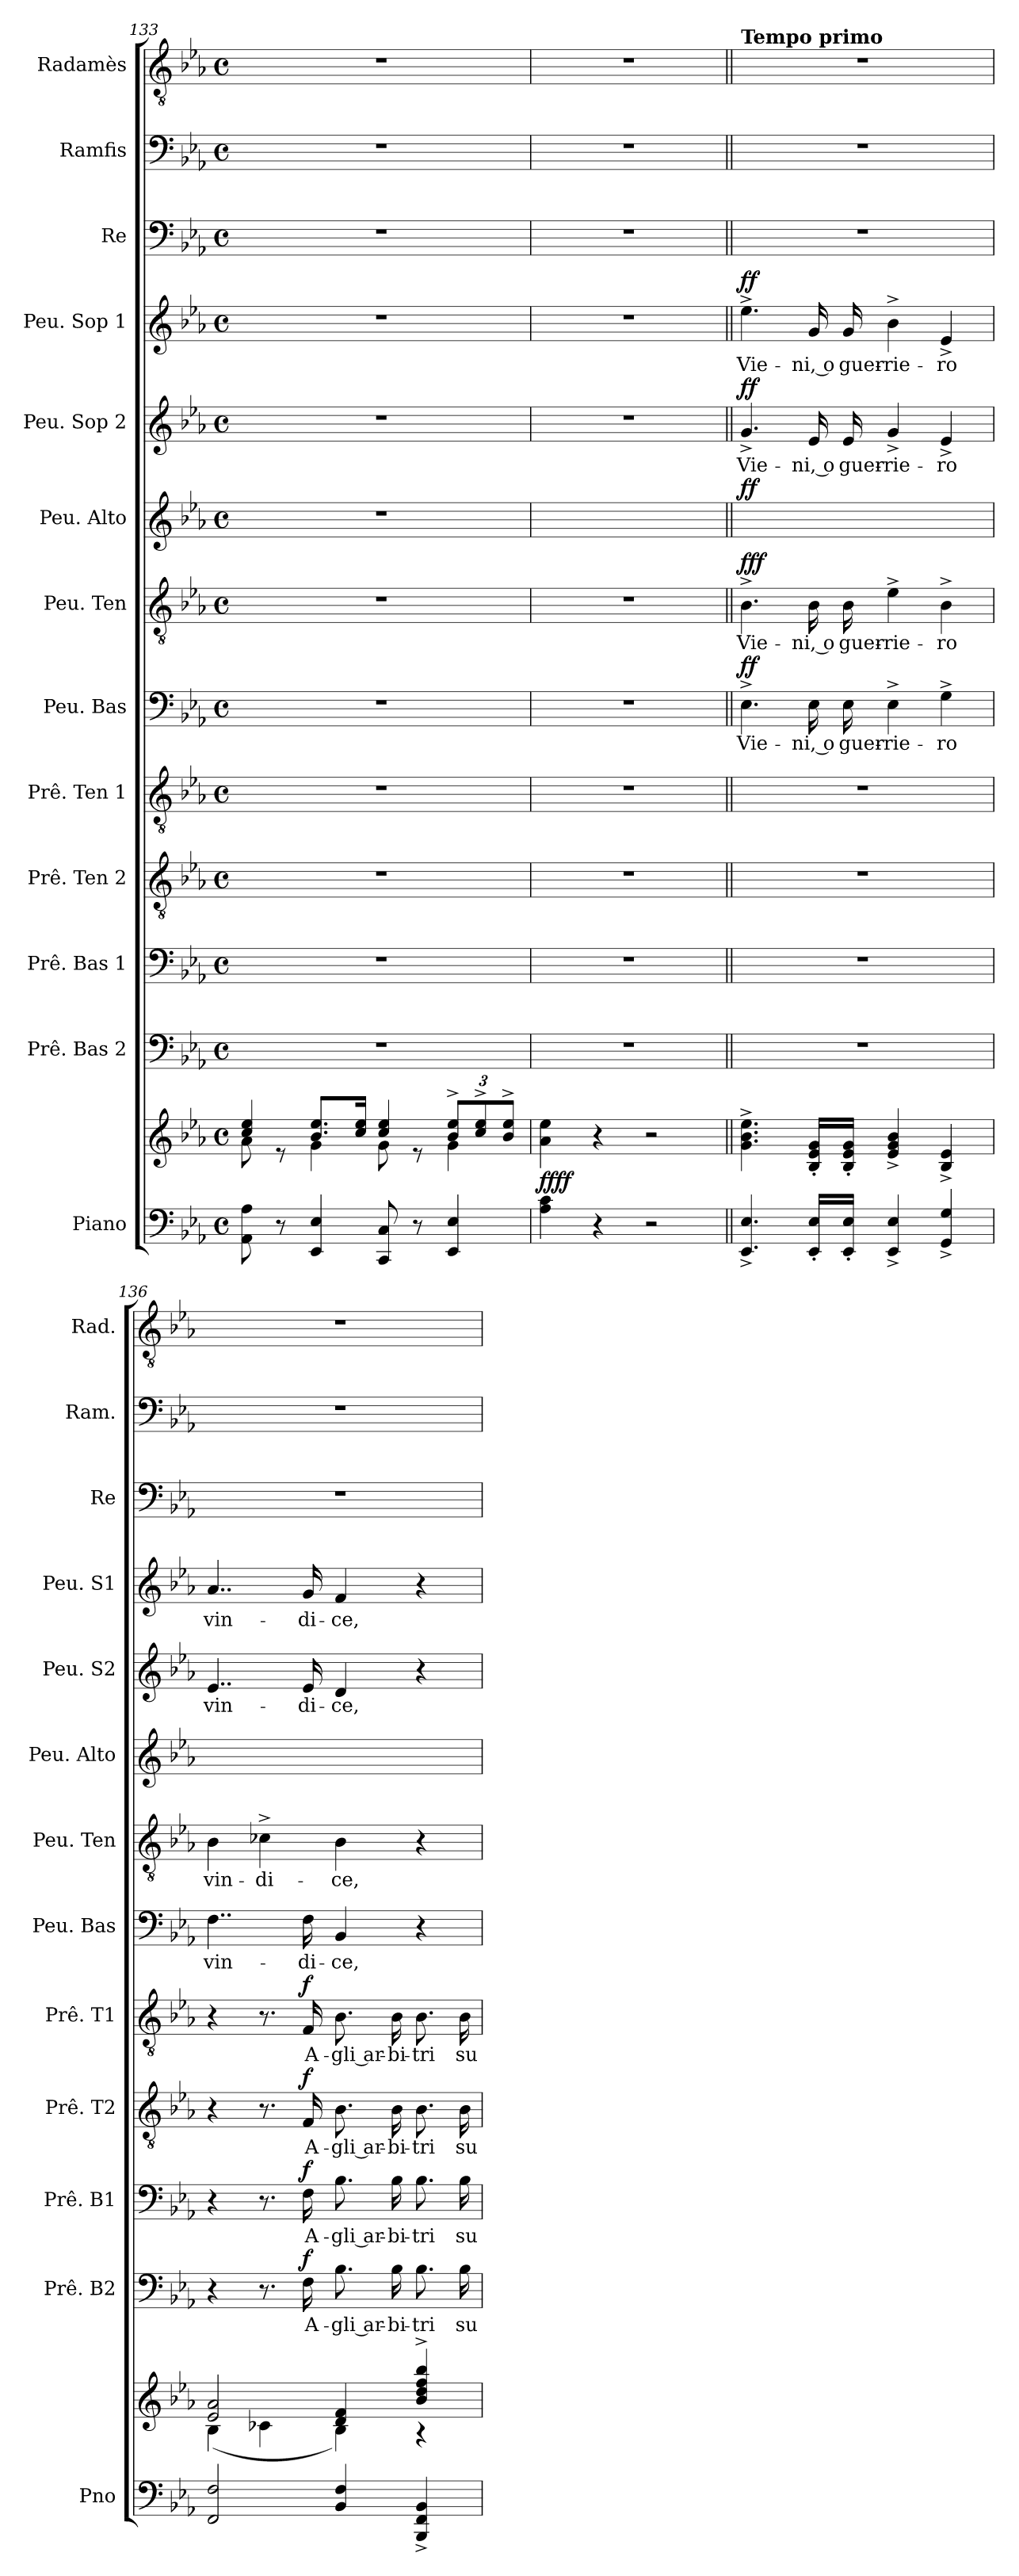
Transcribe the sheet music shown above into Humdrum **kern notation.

**kern	**kern	**dynam	**kern	**text	**dynam	**kern	**text	**dynam	**kern	**text	**dynam	**kern	**text	**dynam	**kern	**text	**dynam	**kern	**text	**dynam	**kern	**dynam	**kern	**text	**dynam	**kern	**text	**dynam	**kern	**kern	**kern
*part13	*part13	*part13	*part12	*part12	*part12	*part11	*part11	*part11	*part10	*part10	*part10	*part9	*part9	*part9	*part8	*part8	*part8	*part7	*part7	*part7	*part6	*part6	*part5	*part5	*part5	*part4	*part4	*part4	*part3	*part2	*part1
*staff14	*staff13	*staff13/14	*staff12	*staff12	*staff12	*staff11	*staff11	*staff11	*staff10	*staff10	*staff10	*staff9	*staff9	*staff9	*staff8	*staff8	*staff8	*staff7	*staff7	*staff7	*staff6	*staff6	*staff5	*staff5	*staff5	*staff4	*staff4	*staff4	*staff3	*staff2	*staff1
*I"Piano	*	*	*I"Prê. Bas 2	*	*	*I"Prê. Bas 1	*	*	*I"Prê. Ten 2	*	*	*I"Prê. Ten 1	*	*	*I"Peu. Bas	*	*	*I"Peu. Ten	*	*	*I"Peu. Alto	*	*I"Peu. Sop 2	*	*	*I"Peu. Sop 1	*	*	*I"Re	*I"Ramfis	*I"Radamès
*I'Pno	*	*	*I'Prê. B2	*	*	*I'Prê. B1	*	*	*I'Prê. T2	*	*	*I'Prê. T1	*	*	*I'Peu. Bas	*	*	*I'Peu. Ten	*	*	*I'Peu. Alto	*	*I'Peu. S2	*	*	*I'Peu. S1	*	*	*I'Re	*I'Ram.	*I'Rad.
*clefF4	*clefG2	*	*clefF4	*	*	*clefF4	*	*	*clefGv2	*	*	*clefGv2	*	*	*clefF4	*	*	*clefGv2	*	*	*clefG2	*	*clefG2	*	*	*clefG2	*	*	*clefF4	*clefF4	*clefGv2
*k[b-e-a-]	*k[b-e-a-]	*	*k[b-e-a-]	*	*	*k[b-e-a-]	*	*	*k[b-e-a-]	*	*	*k[b-e-a-]	*	*	*k[b-e-a-]	*	*	*k[b-e-a-]	*	*	*k[b-e-a-]	*	*k[b-e-a-]	*	*	*k[b-e-a-]	*	*	*k[b-e-a-]	*k[b-e-a-]	*k[b-e-a-]
*M4/4	*M4/4	*	*M4/4	*	*	*M4/4	*	*	*M4/4	*	*	*M4/4	*	*	*M4/4	*	*	*M4/4	*	*	*M4/4	*	*M4/4	*	*	*M4/4	*	*	*M4/4	*M4/4	*M4/4
*met(c)	*met(c)	*	*met(c)	*	*	*met(c)	*	*	*met(c)	*	*	*met(c)	*	*	*met(c)	*	*	*met(c)	*	*	*met(c)	*	*met(c)	*	*	*met(c)	*	*	*met(c)	*met(c)	*met(c)
=133	=133	=133	=133	=133	=133	=133	=133	=133	=133	=133	=133	=133	=133	=133	=133	=133	=133	=133	=133	=133	=133	=133	=133	=133	=133	=133	=133	=133	=133	=133	=133
*	*^	*	*	*	*	*	*	*	*	*	*	*	*	*	*	*	*	*	*	*	*	*	*	*	*	*	*	*	*	*	*
8AA-\ 8A-\	4cc/ 4ee-/	8a-\	.	1r	.	.	1r	.	.	1r	.	.	1r	.	.	1r	.	.	1r	.	.	1r	.	1r	.	.	1r	.	.	1r	1r	1r
8r	.	8r	.	.	.	.	.	.	.	.	.	.	.	.	.	.	.	.	.	.	.	.	.	.	.	.	.	.	.	.	.	.
4EE-/ 4E-/	8.b-/ 8.ee-/L	4g\	.	.	.	.	.	.	.	.	.	.	.	.	.	.	.	.	.	.	.	.	.	.	.	.	.	.	.	.	.	.
.	16cc/ 16ee-/Jk	.	.	.	.	.	.	.	.	.	.	.	.	.	.	.	.	.	.	.	.	.	.	.	.	.	.	.	.	.	.	.
8CC/ 8C/	4cc/ 4ee-/	8g\	.	.	.	.	.	.	.	.	.	.	.	.	.	.	.	.	.	.	.	.	.	.	.	.	.	.	.	.	.	.
8r	.	8r	.	.	.	.	.	.	.	.	.	.	.	.	.	.	.	.	.	.	.	.	.	.	.	.	.	.	.	.	.	.
*	*Xbrackettup	*	*	*	*	*	*	*	*	*	*	*	*	*	*	*	*	*	*	*	*	*	*	*	*	*	*	*	*	*	*	*
4EE-/ 4E-/	12b-/^ 12ee-/^L	4g\	.	.	.	.	.	.	.	.	.	.	.	.	.	.	.	.	.	.	.	.	.	.	.	.	.	.	.	.	.	.
.	12cc/^ 12ee-/^	.	.	.	.	.	.	.	.	.	.	.	.	.	.	.	.	.	.	.	.	.	.	.	.	.	.	.	.	.	.	.
.	12b-/^ 12ee-/^J	.	.	.	.	.	.	.	.	.	.	.	.	.	.	.	.	.	.	.	.	.	.	.	.	.	.	.	.	.	.	.
*	*v	*v	*	*	*	*	*	*	*	*	*	*	*	*	*	*	*	*	*	*	*	*	*	*	*	*	*	*	*	*	*	*
=134	=134	=134	=134	=134	=134	=134	=134	=134	=134	=134	=134	=134	=134	=134	=134	=134	=134	=134	=134	=134	=134	=134	=134	=134	=134	=134	=134	=134	=134	=134	=134
!	!	!LO:DY:a=2	!	!	!	!	!	!	!	!	!	!	!	!	!	!	!	!	!	!	!	!	!	!	!	!	!	!	!	!	!
!	!	!LO:DY:n=1:a=2	!	!	!	!	!	!	!	!	!	!	!	!	!	!	!	!	!	!	!	!	!	!	!	!	!	!	!	!	!
!	!	!LO:DY:n=2:a	!	!	!	!	!	!	!	!	!	!	!	!	!	!	!	!	!	!	!	!	!	!	!	!	!	!	!	!	!
!	!	!LO:DY:n=3:a	!	!	!	!	!	!	!	!	!	!	!	!	!	!	!	!	!	!	!	!	!	!	!	!	!	!	!	!	!
4A-\ 4c\	4a-\ 4ee-\	f f f f	1r	.	.	1r	.	.	1r	.	.	1r	.	.	1r	.	.	1r	.	.	1ryy	.	1r	.	.	1r	.	.	1r	1r	1r
4r	4r	.	.	.	.	.	.	.	.	.	.	.	.	.	.	.	.	.	.	.	.	.	.	.	.	.	.	.	.	.	.
2r	2r	.	.	.	.	.	.	.	.	.	.	.	.	.	.	.	.	.	.	.	.	.	.	.	.	.	.	.	.	.	.
!!LO:PB:g=z
=135||	=135||	=135||	=135||	=135||	=135||	=135||	=135||	=135||	=135||	=135||	=135||	=135||	=135||	=135||	=135||	=135||	=135||	=135||	=135||	=135||	=135||	=135||	=135||	=135||	=135||	=135||	=135||	=135||	=135||	=135||	=135||
!!LO:REH:place=s1:a:fs=18:t=I
*	*	*	*	*	*	*	*	*	*	*	*	*	*	*	*	*	*	*	*	*	*	*	*	*	*	*	*	*	*	*	*MM100
!	!	!	!	!	!	!	!	!	!	!	!	!	!	!	!	!	!	!	!	!	!	!	!	!	!	!	!	!	!	!	!LO:TX:a:B:t=Tempo primo
!	!	!	!	!	!	!	!	!	!	!	!	!	!	!	!	!LO:LY:b:color=#0055FF	!LO:DY:a	!	!LO:LY:b:color=#0055FF	!LO:DY:a	!	!	!	!LO:LY:b:color=#0055FF	!	!	!LO:LY:b:color=#AA0000	!	!	!	!
!	!	!	!	!	!	!	!	!	!	!	!	!	!	!	!	!	!	!	!	!LO:DY:n=1:a	!	!LO:DY:a	!	!	!LO:DY:a	!	!	!LO:DY:a	!	!	!
4.EE-/^ 4.E-/^	4.g\^ 4.b-\^ 4.ee-\^	.	1r	.	.	1r	.	.	1r	.	.	1r	.	.	4.E-^\	Vie-	ff	4.B-^\	Vie-	ff f	1ryy	ff	4.g^/	Vie-	ff	4.ee-^\	Vie-	ff	1r	1r	1r
!	!	!	!	!	!	!	!	!	!	!	!	!	!	!	!	!LO:LY:b:color=#0055FF	!	!	!LO:LY:b:color=#0055FF	!	!	!	!	!LO:LY:b:color=#0055FF	!	!	!LO:LY:b:color=#AA0000	!	!	!	!
16EE-/' 16E-/'LL	16B-/' 16e-/' 16g/'LL	.	.	.	.	.	.	.	.	.	.	.	.	.	16E-\	ni, o	.	16B-\	ni, o	.	.	.	16e-/	ni, o	.	16g/	ni, o	.	.	.	.
!	!	!	!	!	!	!	!	!	!	!	!	!	!	!	!	!LO:LY:b:color=#0055FF	!	!	!LO:LY:b:color=#0055FF	!	!	!	!	!LO:LY:b:color=#0055FF	!	!	!LO:LY:b:color=#AA0000	!	!	!	!
16EE-/' 16E-/'JJ	16B-/' 16e-/' 16g/'JJ	.	.	.	.	.	.	.	.	.	.	.	.	.	16E-\	guer-	.	16B-\	guer-	.	.	.	16e-/	guer-	.	16g/	guer-	.	.	.	.
!	!	!	!	!	!	!	!	!	!	!	!	!	!	!	!	!LO:LY:b:color=#0055FF	!	!	!LO:LY:b:color=#0055FF	!	!	!	!	!LO:LY:b:color=#0055FF	!	!	!LO:LY:b:color=#AA0000	!	!	!	!
4EE-/^ 4E-/^	4e-/^ 4g/^ 4b-/^	.	.	.	.	.	.	.	.	.	.	.	.	.	4E-^\	-rie-	.	4e-^\	-rie-	.	.	.	4g^/	-rie-	.	4b-^\	-rie-	.	.	.	.
!	!	!	!	!	!	!	!	!	!	!	!	!	!	!	!	!LO:LY:b:color=#0055FF	!	!	!LO:LY:b:color=#0055FF	!	!	!	!	!LO:LY:b:color=#0055FF	!	!	!LO:LY:b:color=#AA0000	!	!	!	!
4GG/^ 4G/^	4B-/^ 4e-/^	.	.	.	.	.	.	.	.	.	.	.	.	.	4G^\	-ro	.	4B-^\	-ro	.	.	.	4e-^/	-ro	.	4e-^/	-ro	.	.	.	.
=136	=136	=136	=136	=136	=136	=136	=136	=136	=136	=136	=136	=136	=136	=136	=136	=136	=136	=136	=136	=136	=136	=136	=136	=136	=136	=136	=136	=136	=136	=136	=136
*	*^	*	*	*	*	*	*	*	*	*	*	*	*	*	*	*	*	*	*	*	*	*	*	*	*	*	*	*	*	*	*
!	!	!	!	!	!	!	!	!	!	!	!	!	!	!	!	!	!LO:LY:b:color=#0055FF	!	!	!LO:LY:b:color=#0055FF	!	!	!	!	!LO:LY:b:color=#0055FF	!	!	!LO:LY:b:color=#AA0000	!	!	!	!
2FF/ 2F/	2e-/ 2a-/	(<4B-\	.	4r	.	.	4r	.	.	4r	.	.	4r	.	.	4..F\	vin-	.	4B-\	vin-	.	1ryy	.	4..e-/	vin-	.	4..a-/	vin-	.	1r	1r	1r
!	!	!	!	!	!	!	!	!	!	!	!	!	!	!	!	!	!	!	!	!LO:LY:b:color=#0055FF	!	!	!	!	!	!	!	!	!	!	!	!
.	.	4c-X\	.	8.r	.	.	8.r	.	.	8.r	.	.	8.r	.	.	.	.	.	4c-X^\	-di-	.	.	.	.	.	.	.	.	.	.	.	.
!	!	!	!	!	!LO:LY:b:color=#0055FF	!LO:DY:a	!	!LO:LY:b:color=#0055FF	!LO:DY:a	!	!LO:LY:b:color=#0055FF	!LO:DY:a	!	!LO:LY:b:color=#0055FF	!LO:DY:a	!	!LO:LY:b:color=#0055FF	!	!	!	!	!	!	!	!LO:LY:b:color=#0055FF	!	!	!LO:LY:b:color=#AA0000	!	!	!	!
.	.	.	.	16F\	A-	f	16F\	A-	f	16F/	A-	f	16F/	A-	f	16F\	-di-	.	.	.	.	.	.	16e-/	-di-	.	16g/	-di-	.	.	.	.
!	!	!	!	!	!LO:LY:b:color=#0055FF	!	!	!LO:LY:b:color=#0055FF	!	!	!LO:LY:b:color=#0055FF	!	!	!LO:LY:b:color=#0055FF	!	!	!LO:LY:b:color=#0055FF	!	!	!LO:LY:b:color=#0055FF	!	!	!	!	!LO:LY:b:color=#0055FF	!	!	!LO:LY:b:color=#AA0000	!	!	!	!
4BB-/ 4F/	4d/ 4f/	4B-\)	.	8.B-\	gli ar-	.	8.B-\	gli ar-	.	8.B-\	gli ar-	.	8.B-\	gli ar-	.	4BB-/	-ce,	.	4B-\	-ce,	.	.	.	4d/	-ce,	.	4f/	-ce,	.	.	.	.
!	!	!	!	!	!LO:LY:b:color=#0055FF	!	!	!LO:LY:b:color=#0055FF	!	!	!LO:LY:b:color=#0055FF	!	!	!LO:LY:b:color=#0055FF	!	!	!	!	!	!	!	!	!	!	!	!	!	!	!	!	!	!
.	.	.	.	16B-\	-bi-	.	16B-\	-bi-	.	16B-\	-bi-	.	16B-\	-bi-	.	.	.	.	.	.	.	.	.	.	.	.	.	.	.	.	.	.
!	!	!	!	!	!LO:LY:b:color=#0055FF	!	!	!LO:LY:b:color=#0055FF	!	!	!LO:LY:b:color=#0055FF	!	!	!LO:LY:b:color=#0055FF	!	!	!	!	!	!	!	!	!	!	!	!	!	!	!	!	!	!
4BBB-/^ 4FF/^ 4BB-/^	4b-/^ 4dd/^ 4ff/^ 4bb-/^	4r	.	8.B-\	-tri	.	8.B-\	-tri	.	8.B-\	-tri	.	8.B-\	-tri	.	4r	.	.	4r	.	.	.	.	4r	.	.	4r	.	.	.	.	.
!	!	!	!	!	!LO:LY:b:color=#0055FF	!	!	!LO:LY:b:color=#0055FF	!	!	!LO:LY:b:color=#0055FF	!	!	!LO:LY:b:color=#0055FF	!	!	!	!	!	!	!	!	!	!	!	!	!	!	!	!	!	!
.	.	.	.	16B-\	su-	.	16B-\	su-	.	16B-\	su-	.	16B-\	su-	.	.	.	.	.	.	.	.	.	.	.	.	.	.	.	.	.	.
*	*v	*v	*	*	*	*	*	*	*	*	*	*	*	*	*	*	*	*	*	*	*	*	*	*	*	*	*	*	*	*	*	*
=	=	=	=	=	=	=	=	=	=	=	=	=	=	=	=	=	=	=	=	=	=	=	=	=	=	=	=	=	=	=	=
*-	*-	*-	*-	*-	*-	*-	*-	*-	*-	*-	*-	*-	*-	*-	*-	*-	*-	*-	*-	*-	*-	*-	*-	*-	*-	*-	*-	*-	*-	*-	*-
